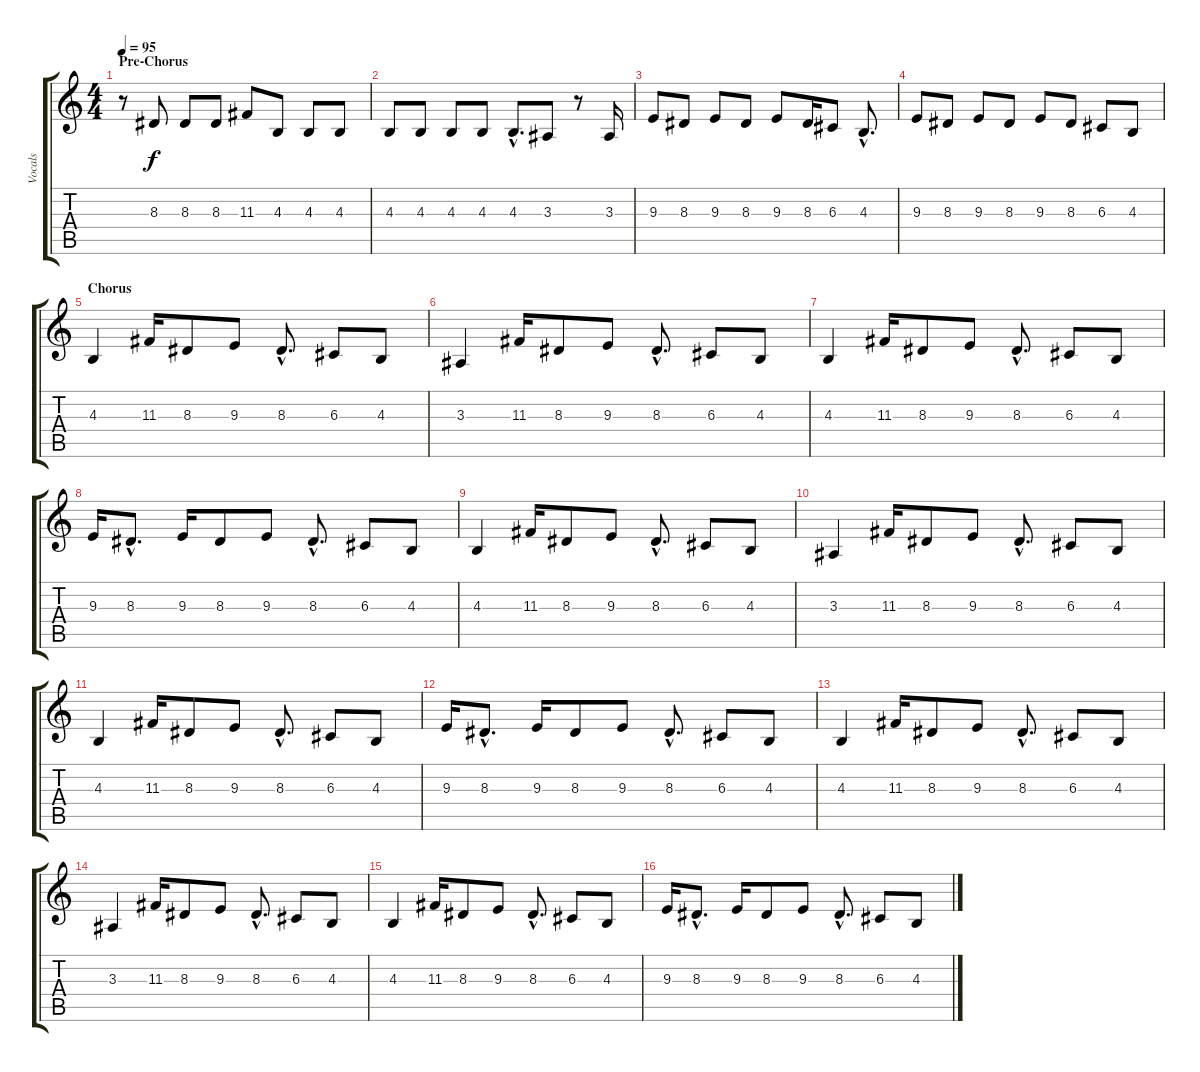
\track ("Vocals" "Vocals") {instrument flute}
\staff {score tabs}
\tuning (E4 B3 G3 D3 A2 E2) {hide}
\ts (4 4)
\section ("" "Pre-Chorus")
\tempo 95
\clef g2
\ks c
r.8{dy f} 8.3.8 8.3.8 8.3.8 11.3.8 4.3.8 4.3.8 4.3.8 |
4.3.8 4.3.8 4.3.8 4.3.8 4.3{hac}.8{d} 3.3.8 r.8 3.3.16 |
9.3.8 8.3.8 9.3.8 8.3.8 9.3.8 8.3.16 6.3.8 4.3{hac}.8{d} |
9.3.8 8.3.8 9.3.8 8.3.8 9.3.8 8.3.8 6.3.8 4.3.8 |
\section ("" "Chorus")
4.3.4 11.3.16 8.3.8 9.3.8 8.3{hac}.8{d} 6.3.8 4.3.8 |
3.3.4 11.3.16 8.3.8 9.3.8 8.3{hac}.8{d} 6.3.8 4.3.8 |
4.3.4 11.3.16 8.3.8 9.3.8 8.3{hac}.8{d} 6.3.8 4.3.8 |
9.3.16 8.3{hac}.8{d} 9.3.16 8.3.8 9.3.8 8.3{hac}.8{d} 6.3.8 4.3.8 |
4.3.4 11.3.16 8.3.8 9.3.8 8.3{hac}.8{d} 6.3.8 4.3.8 |
3.3.4 11.3.16 8.3.8 9.3.8 8.3{hac}.8{d} 6.3.8 4.3.8 |
4.3.4 11.3.16 8.3.8 9.3.8 8.3{hac}.8{d} 6.3.8 4.3.8 |
9.3.16 8.3{hac}.8{d} 9.3.16 8.3.8 9.3.8 8.3{hac}.8{d} 6.3.8 4.3.8 |
4.3.4 11.3.16 8.3.8 9.3.8 8.3{hac}.8{d} 6.3.8 4.3.8 |
3.3.4 11.3.16 8.3.8 9.3.8 8.3{hac}.8{d} 6.3.8 4.3.8 |
4.3.4 11.3.16 8.3.8 9.3.8 8.3{hac}.8{d} 6.3.8 4.3.8 |
9.3.16 8.3{hac}.8{d} 9.3.16 8.3.8 9.3.8 8.3{hac}.8{d} 6.3.8 4.3.8
